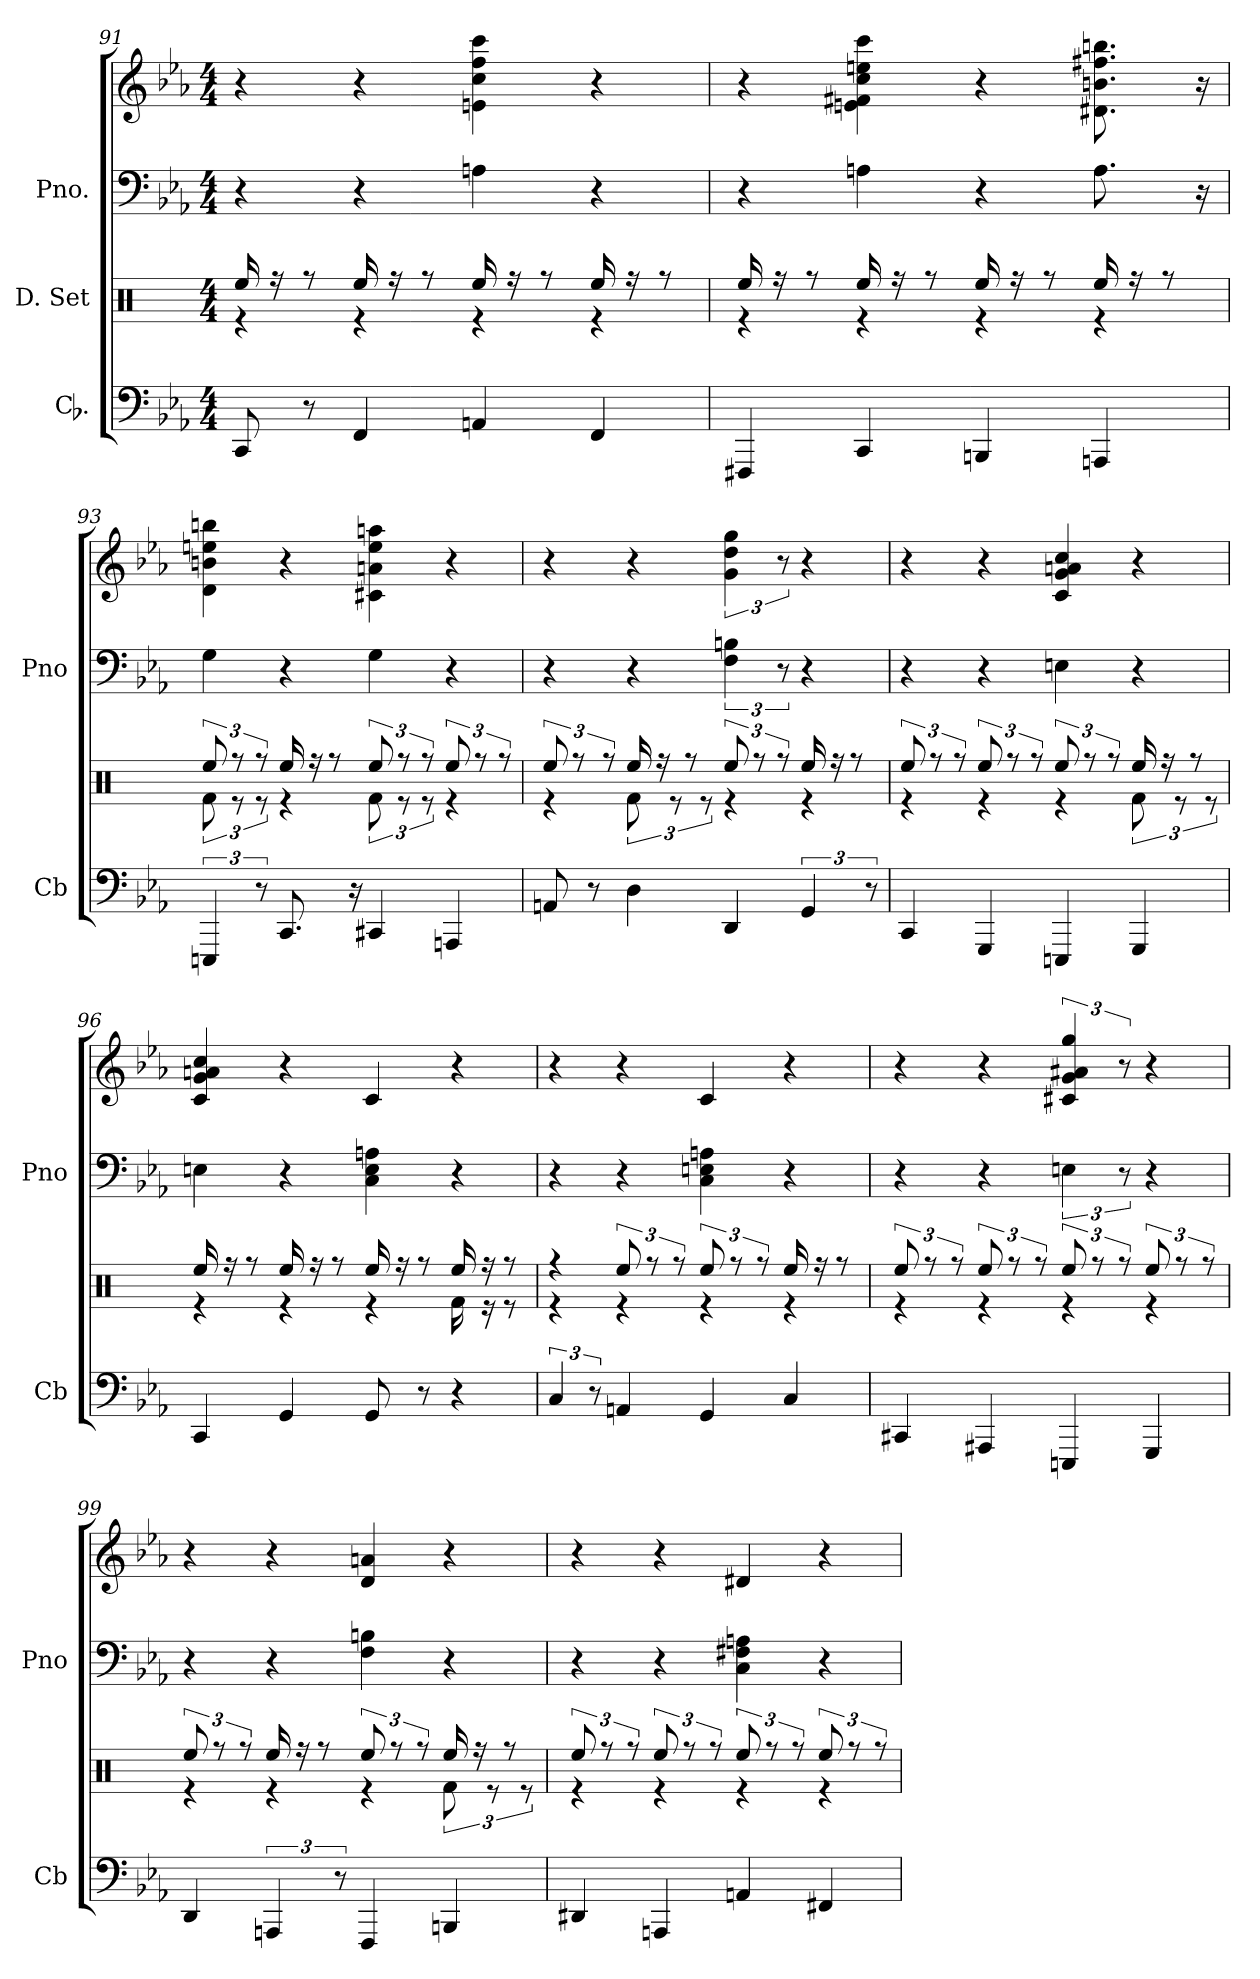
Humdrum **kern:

**kern	**kern	**kern	**kern
*part3	*part2	*part1	*part1
*staff4	*staff3	*staff2	*staff1
*I"Cb.	*I"D. Set	*I"Pno.	*
*I'Cb	*	*I'Pno	*
*clefF4	*clefX	*clefF4	*clefG2
*k[b-e-a-]	*k[]	*k[b-e-a-]	*k[b-e-a-]
*M4/4	*M4/4	*M4/4	*M4/4
=91	=91	=91	=91
*	*^	*	*
8CC	4re	16Ree/	4r	4r
.	.	16rff	.	.
8r	.	8rff	.	.
4FF	4re	16Ree/	4r	4r
.	.	16rff	.	.
.	.	8rff	.	.
4AAn	4re	16Ree/	4An	4en 4cc 4ff 4ccc
.	.	16rff	.	.
.	.	8rff	.	.
4FF	4re	16Ree/	4r	4r
.	.	16rff	.	.
.	.	8rff	.	.
=92	=92	=92	=92	=92
4FFF#X	4re	16Ree/	4r	4r
.	.	16rff	.	.
.	.	8rff	.	.
4CC	4re	16Ree/	4An	4en 4f#X 4cc 4een 4ccc
.	.	16rff	.	.
.	.	8rff	.	.
4BBBn	4re	16Ree/	4r	4r
.	.	16rff	.	.
.	.	8rff	.	.
4AAAn	4re	16Ree/	8.A	8.d#X 8.bn 8.ff#X 8.bbn
.	.	16rff	.	.
.	.	8rff	.	.
.	.	.	16r	16r
=93	=93	=93	=93	=93
6EEEn	12Rf\	12Ree/	4G	4d 4bn 4een 4bbn
.	12re	12rff	.	.
12r	12re	12rff	.	.
8.CC	4re	16Ree/	4r	4r
.	.	16rff	.	.
.	.	8rff	.	.
16r	.	.	.	.
4CC#X	12Rf\	12Ree/	4G	4c#X 4an 4ee 4aan
.	12re	12rff	.	.
.	12re	12rff	.	.
4AAAn	4re	12Ree/	4r	4r
.	.	12rff	.	.
.	.	12rff	.	.
=94	=94	=94	=94	=94
8AAn	4re	12Ree/	4r	4r
.	.	12rff	.	.
8r	.	.	.	.
.	.	12rff	.	.
4D	12Rf\	16Ree/	4r	4r
.	.	16rff	.	.
.	12re	.	.	.
.	.	8rff	.	.
.	12re	.	.	.
4DD	4re	12Ree/	6F 6Bn	6g 6dd 6gg
.	.	12rff	.	.
.	.	12rff	12r	12r
6GG	4re	16Ree/	4r	4r
.	.	16rff	.	.
.	.	8rff	.	.
12r	.	.	.	.
=95	=95	=95	=95	=95
4CC	4re	12Ree/	4r	4r
.	.	12rff	.	.
.	.	12rff	.	.
4GGG	4re	12Ree/	4r	4r
.	.	12rff	.	.
.	.	12rff	.	.
4EEEn	4re	12Ree/	4En	4c 4g 4an 4cc
.	.	12rff	.	.
.	.	12rff	.	.
4GGG	12Rf\	16Ree/	4r	4r
.	.	16rff	.	.
.	12re	.	.	.
.	.	8rff	.	.
.	12re	.	.	.
=96	=96	=96	=96	=96
4CC	4re	16Ree/	4En	4c 4g 4an 4cc
.	.	16rff	.	.
.	.	8rff	.	.
4GG	4re	16Ree/	4r	4r
.	.	16rff	.	.
.	.	8rff	.	.
8GG	4re	16Ree/	4C 4E 4An	4c
.	.	16rff	.	.
8r	.	8rff	.	.
4r	16Rf\	16Ree/	4r	4r
.	16re	16rff	.	.
.	8re	8rff	.	.
=97	=97	=97	=97	=97
6C	4re	4rff	4r	4r
12r	.	.	.	.
4AAn	4re	12Ree/	4r	4r
.	.	12rff	.	.
.	.	12rff	.	.
4GG	4re	12Ree/	4C 4En 4An	4c
.	.	12rff	.	.
.	.	12rff	.	.
4C	4re	16Ree/	4r	4r
.	.	16rff	.	.
.	.	8rff	.	.
=98	=98	=98	=98	=98
4CC#X	4re	12Ree/	4r	4r
.	.	12rff	.	.
.	.	12rff	.	.
4AAA#X	4re	12Ree/	4r	4r
.	.	12rff	.	.
.	.	12rff	.	.
4EEEn	4re	12Ree/	6En	6c#X 6g 6a#X 6gg
.	.	12rff	.	.
.	.	12rff	12r	12r
4GGG	4re	12Ree/	4r	4r
.	.	12rff	.	.
.	.	12rff	.	.
=99	=99	=99	=99	=99
4DD	4re	12Ree/	4r	4r
.	.	12rff	.	.
.	.	12rff	.	.
6AAAn	4re	16Ree/	4r	4r
.	.	16rff	.	.
.	.	8rff	.	.
12r	.	.	.	.
4FFF	4re	12Ree/	4F 4Bn	4d 4an
.	.	12rff	.	.
.	.	12rff	.	.
4BBBn	12Rf\	16Ree/	4r	4r
.	.	16rff	.	.
.	12re	.	.	.
.	.	8rff	.	.
.	12re	.	.	.
=100	=100	=100	=100	=100
4DD#X	4re	12Ree/	4r	4r
.	.	12rff	.	.
.	.	12rff	.	.
4AAAn	4re	12Ree/	4r	4r
.	.	12rff	.	.
.	.	12rff	.	.
4AAn	4re	12Ree/	4C 4F#X 4An	4d#X
.	.	12rff	.	.
.	.	12rff	.	.
4FF#X	4re	12Ree/	4r	4r
.	.	12rff	.	.
.	.	12rff	.	.
*	*v	*v	*	*
=	=	=	=
*-	*-	*-	*-
